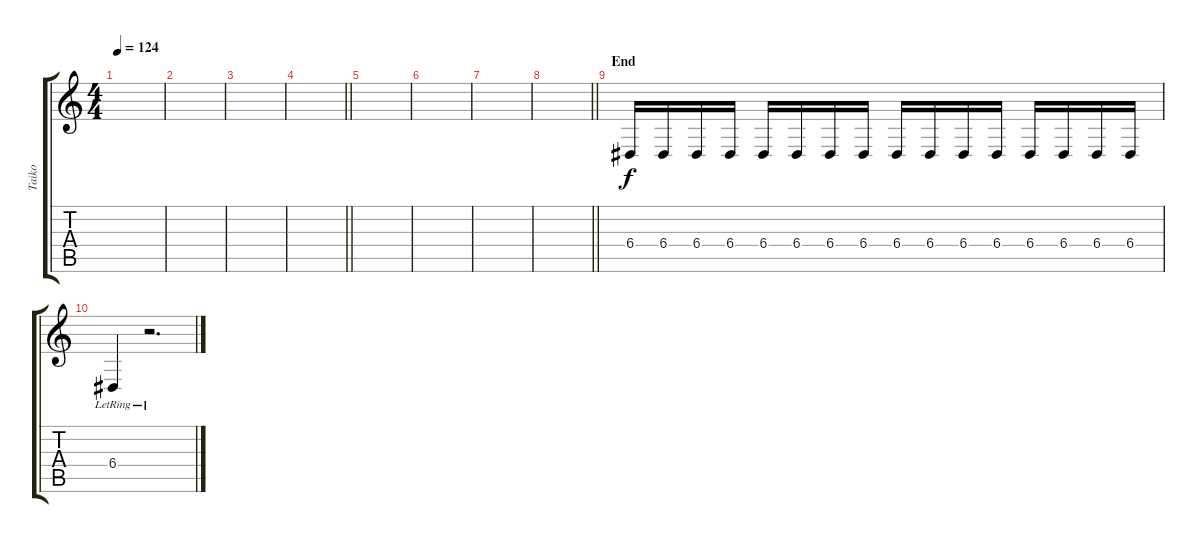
\track ("Taiko" "Taiko") {instrument taikodrum}
\staff {score tabs}
\tuning (B3 Gb3 D3 A2 E2 B1) {hide}
\ts (4 4)
\section ("" "")
\tempo 124
\clef g2
\ks c
|
|
|
\barLineRight lightlight
|
\section ("" "")
|
|
|
\barLineRight lightlight
|
\section ("" "End")
6.4.16{volume 11} 6.4.16 6.4.16 6.4.16 6.4.16 6.4.16 6.4.16 6.4.16 6.4.16 6.4.16 6.4.16 6.4.16 6.4.16 6.4.16 6.4.16 6.4.16 |
6.4{lr}.4 r.2{d}
